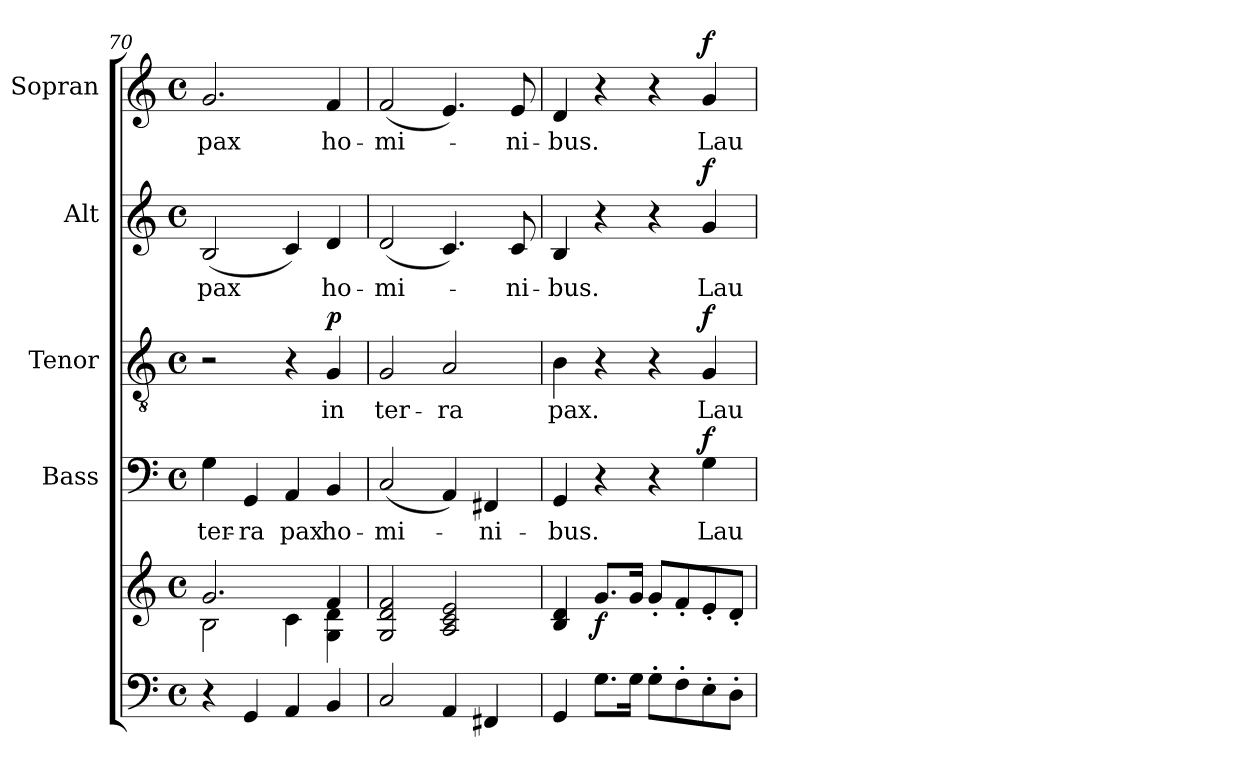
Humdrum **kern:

**kern	**kern	**dynam	**kern	**text	**dynam	**kern	**text	**dynam	**kern	**text	**dynam	**kern	**text	**dynam
*part5	*part5	*part5	*part4	*part4	*part4	*part3	*part3	*part3	*part2	*part2	*part2	*part1	*part1	*part1
*staff6	*staff5	*staff5/6	*staff4	*staff4	*staff4	*staff3	*staff3	*staff3	*staff2	*staff2	*staff2	*staff1	*staff1	*staff1
*	*	*	*I"Bass	*	*	*I"Tenor	*	*	*I"Alt	*	*	*I"Sopran	*	*
*	*	*	*I'B.	*	*	*I'T.	*	*	*I'A.	*	*	*I'S.	*	*
*clefF4	*clefG2	*	*clefF4	*	*	*clefGv2	*	*	*clefG2	*	*	*clefG2	*	*
*k[]	*k[]	*	*k[]	*	*	*k[]	*	*	*k[]	*	*	*k[]	*	*
*C:	*C:	*	*C:	*	*	*C:	*	*	*C:	*	*	*C:	*	*
*M4/4	*M4/4	*	*M4/4	*	*	*M4/4	*	*	*M4/4	*	*	*M4/4	*	*
*met(c)	*met(c)	*	*met(c)	*	*	*met(c)	*	*	*met(c)	*	*	*met(c)	*	*
=70	=70	=70	=70	=70	=70	=70	=70	=70	=70	=70	=70	=70	=70	=70
*	*^	*	*	*	*	*	*	*	*	*	*	*	*	*
!	!	!	!	!	!LO:LY:b	!	!	!	!	!	!LO:LY:b	!	!	!LO:LY:b	!
4r	2.g/	2B\	.	4G\	ter-	.	2r	.	.	(<2B/	pax	.	2.g/	pax	.
!	!	!	!	!	!LO:LY:b	!	!	!	!	!	!	!	!	!	!
4GG/	.	.	.	4GG/	-ra	.	.	.	.	.	.	.	.	.	.
!	!	!	!	!	!LO:LY:b	!	!	!	!	!	!	!	!	!	!
4AA/	.	4c\	.	4AA/	pax	.	4r	.	.	4c/)	.	.	.	.	.
!	!	!	!	!	!LO:LY:b	!	!	!LO:LY:b	!LO:DY:a	!	!LO:LY:b	!	!	!LO:LY:b	!
4BB/	4f/	4G\ 4d\	.	4BB/	ho-	.	4G/	in	p	4d/	ho-	.	4f/	ho-	.
=71	=71	=71	=71	=71	=71	=71	=71	=71	=71	=71	=71	=71	=71	=71	=71
!	!	!	!	!	!LO:LY:b	!	!	!LO:LY:b	!	!	!LO:LY:b	!	!	!LO:LY:b	!
*	*v	*v	*	*	*	*	*	*	*	*	*	*	*	*	*
2C/	2G/ 2d/ 2f/	.	(<2C/	-mi-	.	2G/	ter-	.	(<2d/	-mi-	.	(<2f/	-mi-	.
!	!	!	!	!	!	!	!LO:LY:b	!	!	!	!	!	!	!
4AA/	2A/ 2c/ 2e/	.	4AA/)	.	.	2A/	-ra	.	4.c/)	.	.	4.e/)	.	.
!	!	!	!	!LO:LY:b	!	!	!	!	!	!	!	!	!	!
4FF#X/	.	.	4FF#X/	-ni-	.	.	.	.	.	.	.	.	.	.
!	!	!	!	!	!	!	!	!	!	!LO:LY:b	!	!	!LO:LY:b	!
.	.	.	.	.	.	.	.	.	8c/	-ni-	.	8e/	-ni-	.
!!LO:LB:g=z
=72	=72	=72	=72	=72	=72	=72	=72	=72	=72	=72	=72	=72	=72	=72
!	!	!	!	!LO:LY:b	!	!	!LO:LY:b	!	!	!LO:LY:b	!	!	!LO:LY:b	!
4GG/	4B/ 4d/	.	4GG/	-bus.	.	4B\	pax.	.	4B/	-bus.	.	4d/	-bus.	.
!	!	!LO:DY:b	!	!	!	!	!	!	!	!	!	!	!	!
8.G\L	8.g/L	f	4r	.	.	4r	.	.	4r	.	.	4r	.	.
16G\Jk	16g/Jk	.	.	.	.	.	.	.	.	.	.	.	.	.
8G'>\L	8g'</L	.	4r	.	.	4r	.	.	4r	.	.	4r	.	.
8F'>\	8f'</	.	.	.	.	.	.	.	.	.	.	.	.	.
!	!	!	!	!LO:LY:b	!LO:DY:a	!	!LO:LY:b	!LO:DY:a	!	!LO:LY:b	!LO:DY:a	!	!LO:LY:b	!LO:DY:a
8E'>\	8e'</	.	4G\	Lau-	f	4G/	Lau-	f	4g/	Lau-	f	4g/	Lau-	f
8D'>\J	8d'</J	.	.	.	.	.	.	.	.	.	.	.	.	.
=	=	=	=	=	=	=	=	=	=	=	=	=	=	=
*-	*-	*-	*-	*-	*-	*-	*-	*-	*-	*-	*-	*-	*-	*-
